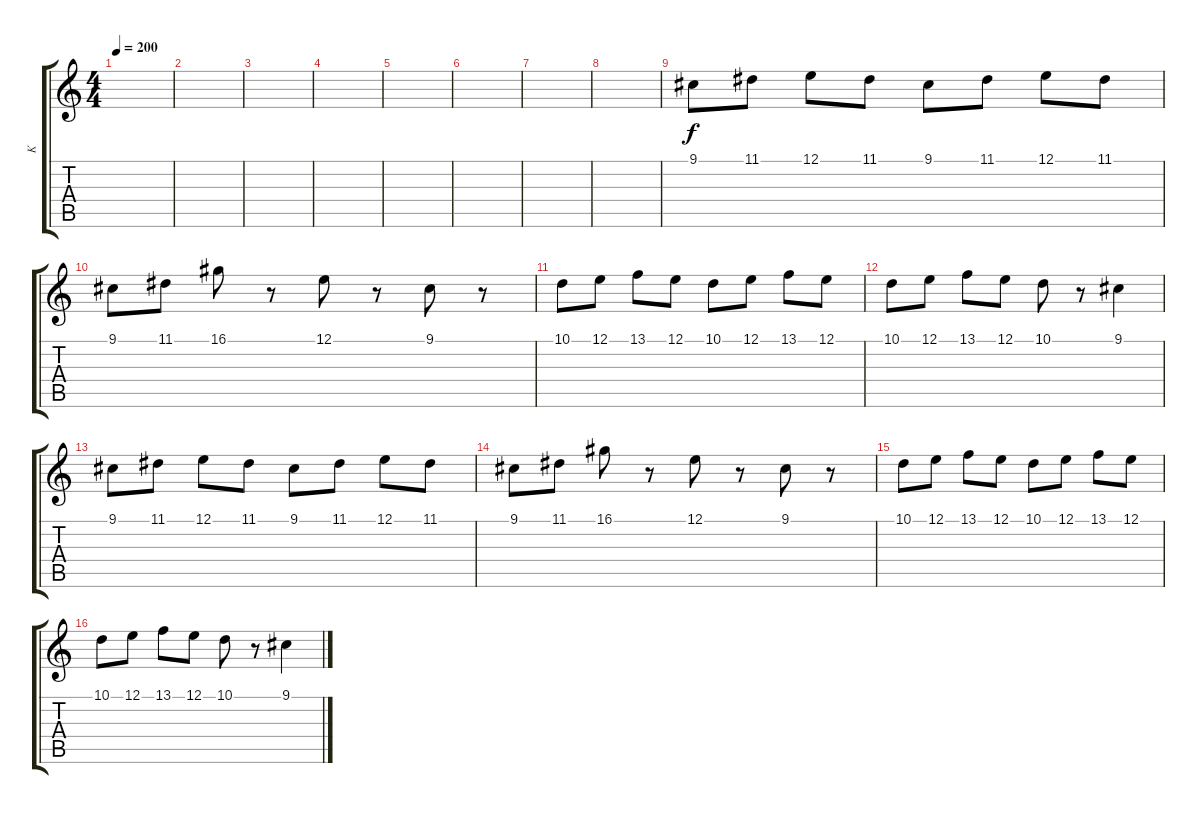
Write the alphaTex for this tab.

\track ("K" "K") {instrument stringensemble1}
\staff {score tabs}
\tuning (E4 B3 G3 D3 A2 E2) {hide}
\ts (4 4)
\tempo 200
\clef g2
\ks c
|
|
|
|
|
|
|
|
9.1.8{volume 12 instrument stringensemble1} 11.1.8 12.1.8 11.1.8 9.1.8 11.1.8 12.1.8 11.1.8 |
9.1.8 11.1.8 16.1.8 r.8 12.1.8 r.8 9.1.8 r.8 |
10.1.8 12.1.8 13.1.8 12.1.8 10.1.8 12.1.8 13.1.8 12.1.8 |
10.1.8 12.1.8 13.1.8 12.1.8 10.1.8 r.8 9.1.4 |
9.1.8 11.1.8 12.1.8 11.1.8 9.1.8 11.1.8 12.1.8 11.1.8 |
9.1.8 11.1.8 16.1.8 r.8 12.1.8 r.8 9.1.8 r.8 |
10.1.8 12.1.8 13.1.8 12.1.8 10.1.8 12.1.8 13.1.8 12.1.8 |
10.1.8 12.1.8 13.1.8 12.1.8 10.1.8 r.8 9.1.4
